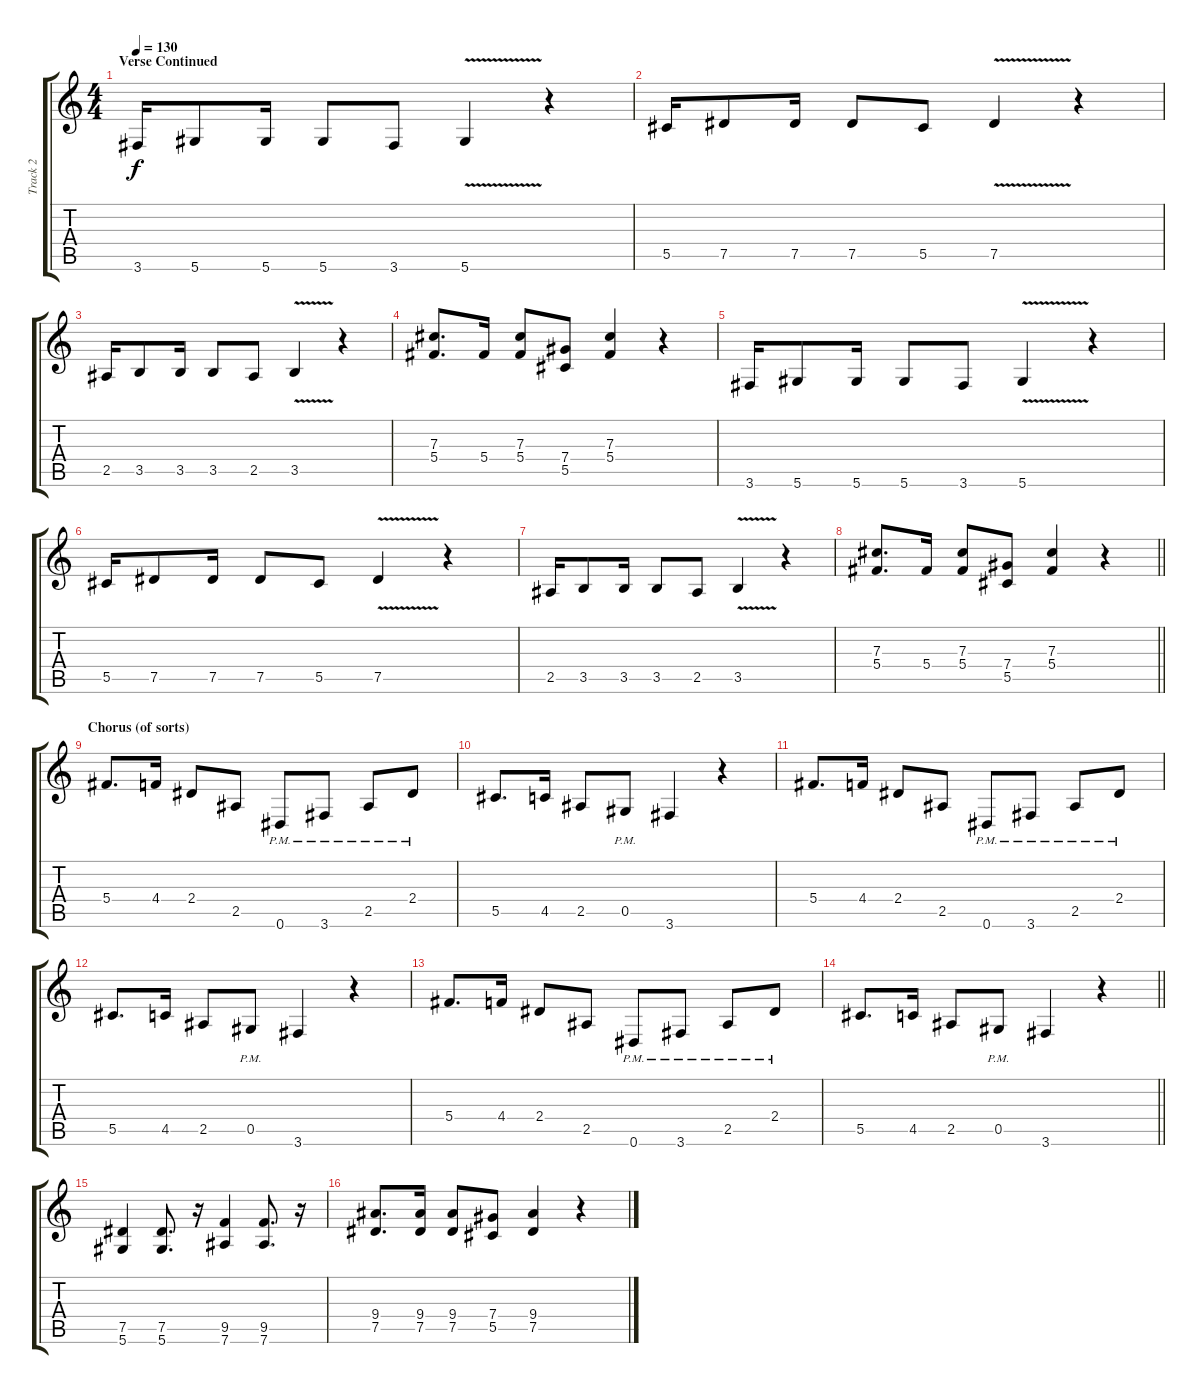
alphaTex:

\track ("Track 2" "Track 2") {instrument distortionguitar}
\staff {score tabs}
\tuning (Eb4 Bb3 Gb3 Db3 Ab2 Eb2) {hide}
\ts (4 4)
\section ("" "Verse Continued")
\tempo 130
\clef g2
\ks c
3.6.16{dy f} 5.6.8 5.6.16 5.6.8 3.6.8 5.6{v}.4 r.4 |
5.5.16 7.5.8 7.5.16 7.5.8 5.5.8 7.5{v}.4 r.4 |
2.5.16 3.5.8 3.5.16 3.5.8 2.5.8 3.5{v}.4 r.4 |
(7.3 5.4).8{d} 5.4.16 (7.3 5.4).8 (7.4 5.5).8 (7.3 5.4).4 r.4 |
3.6.16 5.6.8 5.6.16 5.6.8 3.6.8 5.6{v}.4 r.4 |
5.5.16 7.5.8 7.5.16 7.5.8 5.5.8 7.5{v}.4 r.4 |
2.5.16 3.5.8 3.5.16 3.5.8 2.5.8 3.5{v}.4 r.4 |
\barLineRight lightlight
(7.3 5.4).8{d} 5.4.16 (7.3 5.4).8 (7.4 5.5).8 (7.3 5.4).4 r.4 |
\section ("" "Chorus (of sorts)")
5.4.8{d} 4.4.16 2.4.8 2.5.8 0.6{pm}.8 3.6{pm}.8 2.5{pm}.8 2.4{pm}.8 |
5.5.8{d} 4.5.16 2.5.8 0.5{pm}.8 3.6.4 r.4 |
5.4.8{d} 4.4.16 2.4.8 2.5.8 0.6{pm}.8 3.6{pm}.8 2.5{pm}.8 2.4{pm}.8 |
5.5.8{d} 4.5.16 2.5.8 0.5{pm}.8 3.6.4 r.4 |
5.4.8{d} 4.4.16 2.4.8 2.5.8 0.6{pm}.8 3.6{pm}.8 2.5{pm}.8 2.4{pm}.8 |
\barLineRight lightlight
5.5.8{d} 4.5.16 2.5.8 0.5{pm}.8 3.6.4 r.4 |
\section ("" "")
(7.5 5.6).4 (7.5 5.6).8{d} r.16 (9.5 7.6).4 (9.5 7.6).8{d} r.16 |
(9.4 7.5).8{d} (9.4 7.5).16 (9.4 7.5).8 (7.4 5.5).8 (9.4 7.5).4 r.4
